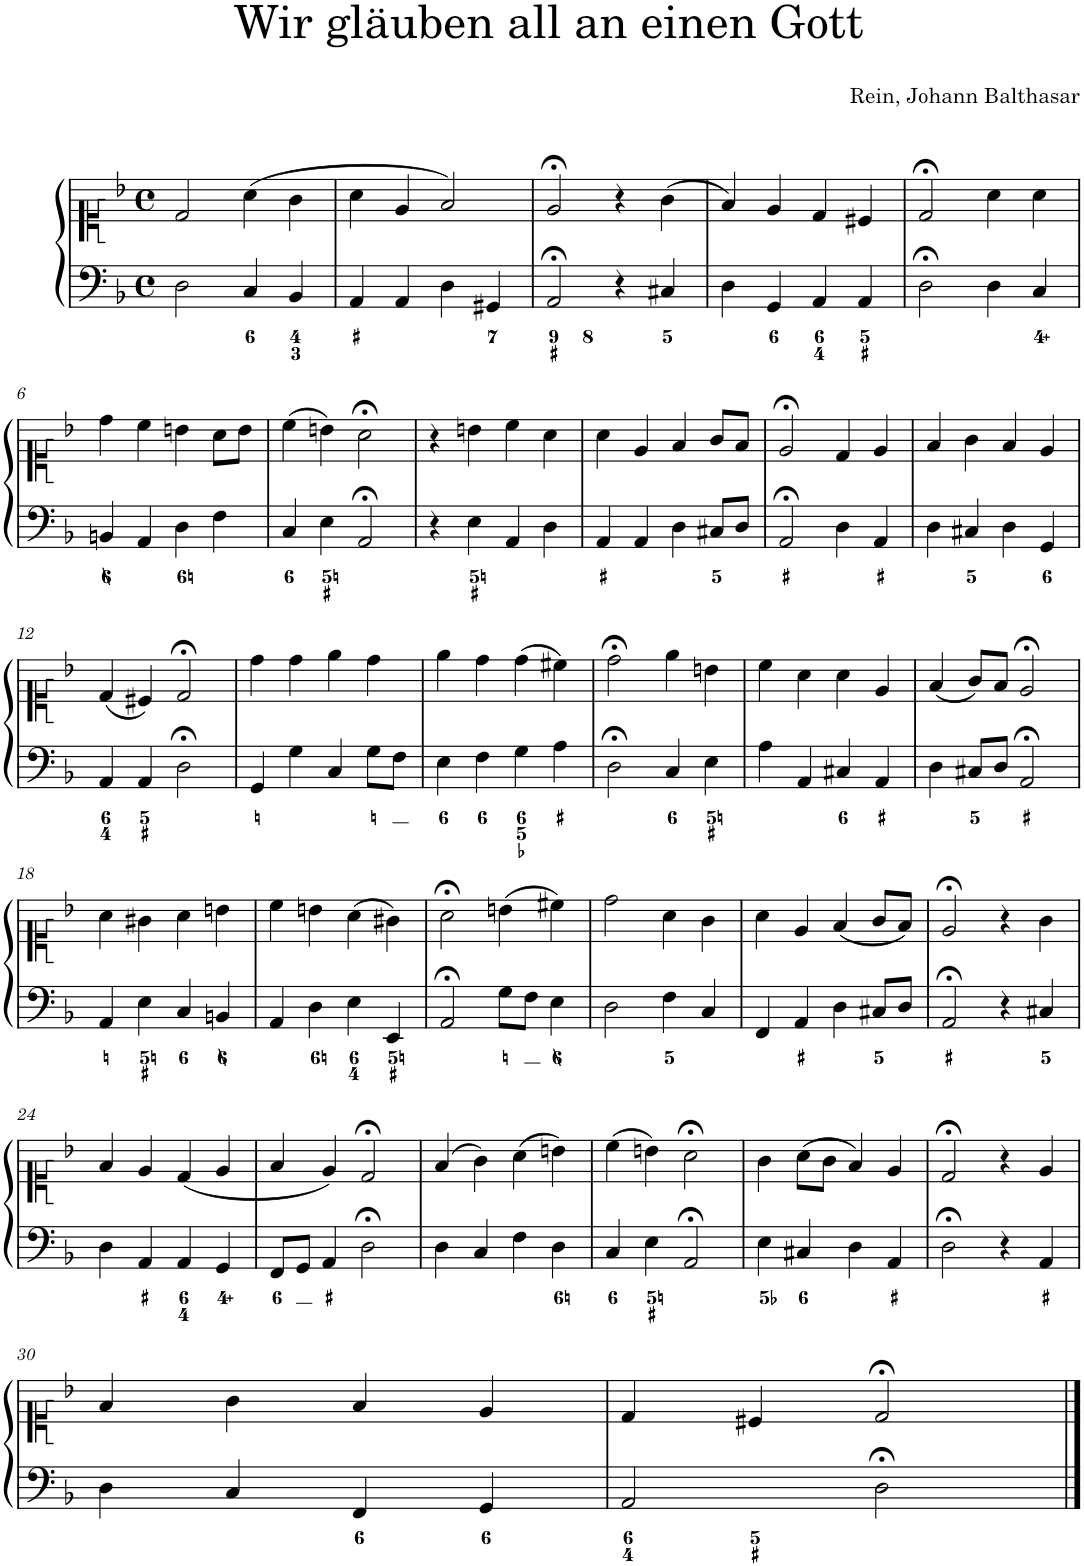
**kern	**kern
*part1	*part1
*staff2	*staff1
*I"Piano	*
*I'Pno.	*
*clefF4	*clefC1
*k[b-]	*k[b-]
*M4/4	*M4/4
*met(c)	*met(c)
=1	=1
2D\	2d/
4C/	(4a\
4BB-/	4g\
=2	=2
4AA/	4a\
4AA/	4e/
4D\	2f/)
4GG#X/	.
=3	=3
2AA;</	2e;</
4r	4r
4C#X/	(4g\
=4	=4
4D\	4f/)
4GG/	4e/
4AA/	4d/
4AA/	4c#X/
=5	=5
2D;<\	2d;</
4D\	4a\
4C/	4a\
!!LO:LB:g=z
=6	=6
4BBn/	4dd\
4AA/	4cc\
4D\	4bn\
4F\	8a\L
.	8b\J
=7	=7
4C/	(4cc\
4E\	4bn\)
2AA;</	2a;<\
=8	=8
4r	4r
4E\	4bn\
4AA/	4cc\
4D\	4a\
=9	=9
4AA/	4a\
4AA/	4e/
4D\	4f/
8C#X/L	8g/L
8D/J	8f/J
=10	=10
2AA;</	2e;</
4D\	4d/
4AA/	4e/
=11	=11
4D\	4f/
4C#X/	4g\
4D\	4f/
4GG/	4e/
!!LO:LB:g=z
=12	=12
4AA/	(4d/
4AA/	4c#X/)
2D;<\	2d;</
=13	=13
4GG/	4dd\
4G\	4dd\
4C/	4ee\
8G\L	4dd\
8F\J	.
=14	=14
4E\	4ee\
4F\	4dd\
4G\	(4dd\
4A\	4cc#X\)
=15	=15
2D;<\	2dd;<\
4C/	4ee\
4E\	4bn\
=16	=16
4A\	4cc\
4AA/	4a\
4C#X/	4a\
4AA/	4e/
=17	=17
4D\	(4f/
8C#X/L	8g/L)
8D/J	8f/J
2AA;</	2e;</
!!LO:LB:g=z
=18	=18
4AA/	4a\
4E\	4g#X\
4C/	4a\
4BBn/	4bn\
=19	=19
4AA/	4cc\
4D\	4bn\
4E\	(4a\
4EE/	4g#X\)
=20	=20
2AA;</	2a;<\
8G\L	(4bn\
8F\J	.
4E\	4cc#X\)
=21	=21
2D\	2dd\
4F\	4a\
4C/	4g\
=22	=22
4FF/	4a\
4AA/	4e/
4D\	(4f/
8C#X/L	8g/L
8D/J	8f/J)
=23	=23
2AA;</	2e;</
4r	4r
4C#X/	4g\
!!LO:LB:g=z
=24	=24
4D\	4f/
4AA/	4e/
4AA/	(4d/
4GG/	4e/
=25	=25
8FF/L	4f/
8GG/J	.
4AA/	4e/)
2D;<\	2d;</
=26	=26
4D\	(4f/
4C/	4g\)
4F\	(4a\
4D\	4bn\)
=27	=27
4C/	(4cc\
4E\	4bn\)
2AA;</	2a;<\
=28	=28
4E\	4g\
4C#X/	(8a\L
.	8g\J
4D\	4f/)
4AA/	4e/
=29	=29
2D;<\	2d;</
4r	4r
4AA/	4e/
!!LO:LB:g=z
=30	=30
4D\	4f/
4C/	4g\
4FF/	4f/
4GG/	4e/
=31	=31
2AA/	4d/
.	4c#X/
2D;<\	2d;</
==	==
*-	*-
